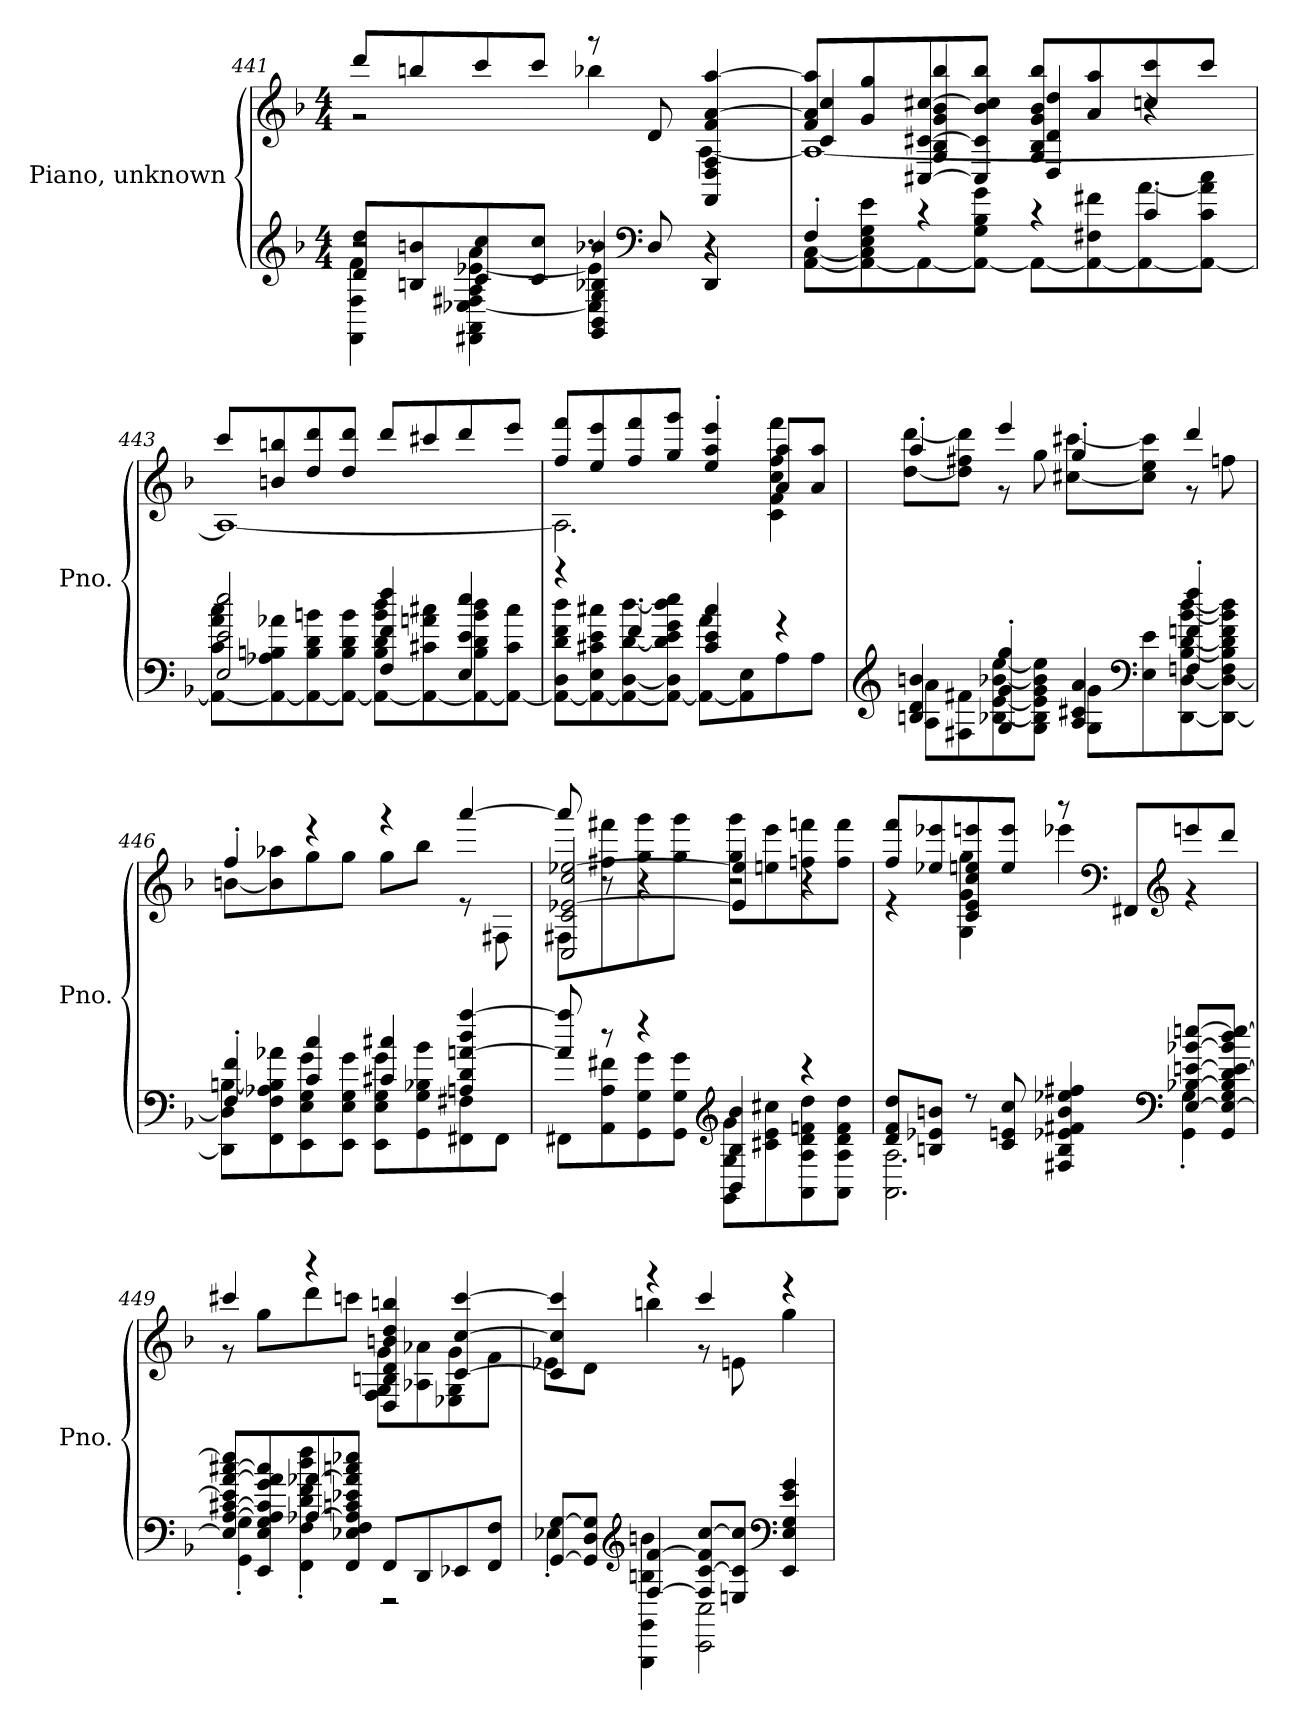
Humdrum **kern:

**kern	**kern
*part1	*part1
*staff2	*staff1
*I"Piano, unknown	*
*I'Pno.	*
*clefG2	*clefG2
*k[b-]	*k[b-]
*M4/4	*M4/4
=441	=441
*^	*^
*	*^	*	*
8d/ 8dd/L	4FF\ 4F\ 4f\	2r	8ddd/L	2r
8Bn/ 8bn/	.	.	8bbn/	.
8c/ 8cc/	4FF#X\ 4AA\ [4E-X\ 4F#X\ 4A\ [4e-X\ 4a\	.	8ccc/	.
8c/ 8cc/J	.	.	8ccc/J	.
8r	4E-\] 4e-\]	4GG/ 4BB-/ 4G/ 4B-X/ 4b-X/	8r	4bb-X\
*clefF4	*	*	*	*
8D/	.	.	8d/	.
4DD/	4r	4r	4FF/ 4D/ 4F/ 4f/ [4a/ [4aa/	[4A\
*	*v	*v	*	*
!!LO:LB:g=z
=442	=442	=442	=442
*	*	*	*^
4F'/	[8AA\ [8C\L	8f/ 8a/] 8aa/]L	1A_	4c/ 4cc/
.	8AA\_ 8C\] 8E\ 8G\ 8e\	8g/ 8gg/	.	.
4r	8AA\_	[8C#X/ [8c#X/ [8cc#X/	.	4G/' 4B-/' 4g/' 4b-/' 4bb-/'
.	8AA\_ 8G\ 8B-\ 8g\J	8C#/] 8c#/] 8b-/ 8cc#/] 8bb-/J	.	.
4r	8AA\L_	8G/ 8B-/ 8g/ 8b-/ 8bb-/L	.	4D/ 4d/ 4dd/
.	8AA\_ 8F#X\ 8f#X\	8a/ 8aa/	.	.
4c'/	8AA\_ [8a\	8ccn/ 8ccc/	.	4r
.	8AA\_ 8c\ 8a\] 8cc\J	8ccc/J	.	.
*	*	*	*v	*v
=443	=443	=443	=443
2E/ 2e/ 2ee/	8AA\_ 8c\ 8a\ 8cc\L	8ccc/L	1A_
.	8AA\_ 8A-X\ 8Bn\ 8a-X\	8bn/ 8bbn/	.
.	8AA\_ 8B\ 8d\ 8bn\	8dd/ 8ddd/	.
.	8AA\_ 8B\ 8d\ 8b\J	8dd/ 8ddd/J	.
4F/ 4f/ 4ff/	8AA\_ 8B\ 8d\ 8b\ 8dd\L	8ddd/L	.
.	8AA\_ 8c#X\ 8an\ 8cc#X\	8ccc#X/	.
4E/ 4e/ 4ee/	8AA\_ 8B\ 8d\ 8b\ 8dd\	8ddd/	.
.	8AA\_ 8c#\ 8cc#\J	8eee/J	.
=444	=444	=444	=444
4r	8AA\_ 8D\ 8d\ 8f\ 8dd\L	8ff/ 8fff/L	2.A\]
.	8AA\_ 8E\ 8c#X\ 8e\ 8cc#X\	8ee/ 8eee/	.
4f'/	8AA\_ [8D\ [8d\ [8dd\	8ff/ 8fff/	.
.	8AA\_ 8D\] 8d\] 8e\ 8g\ 8dd\] 8ee\J	8gg/ 8ggg/J	.
4c#/ 4e/ 4cc#/	8AA\_ 8a\L	4ee/' 4aa/' 4eee/'	.
.	8AA\] 8E\	.	.
4r	8A\	8a/ 8aa/L	4c\ 4f\ 4cc\ 4ff\ 4fff\
.	8A\J	8a/ 8aa/J	.
!!LO:PB:g=z	!!
=445	=445	=445	=445
*clefG2	*	*	*
4Bn/ 4d/ 4bn/	8A\ 8a\L	4aa'/	[8dd\ [8ddd\L
.	8F#X\ 8f#X\	.	8dd\] 8ff#X\ 8ddd\]J
4G/' 4g/' 4gg/'	[8B-X\ [8e\ [8b-X\ [8ee\	4eee/	8r
.	8G\ 8B-\] 8e\] 8g\ 8b-\] 8ee\]J	.	8gg\
4A/ 4c#X/ 4a/	8G\ 8g\L	4gg'/	[8cc#X\ [8ccc#X\L
*clefF4	*	*	*
.	8E\ 8e\	.	8cc#\] 8ee\ 8ccc#\]J
4Fn/' 4fn/' 4ff/'	[8DD\ [8D\ [8B-\ [8d\ [8b-\ [8dd\	4ddd/	8r
.	8DD\_ 8D\_ 8F\ 8B-\] 8d\] 8f\ 8b-\] 8dd\]J	.	8ffn\
=446	=446	=446	=446
4F/' 4f/'	8DD\] 8D\] [8Bn\L	4ff'/	[8bn\L
.	8FF\ 8F\ 8A-X\ 8B\] 8a-X\	.	8b\] 8aa-X\
4c/ 4cc/	8EE\ 8E\ 8G\ 8g\	4r	8gg\
.	8EE\ 8E\ 8G\ 8g\J	.	8gg\J
4c#X/ 4cc#X/	8EE\ 8E\ 8G\ 8g\L	4r	8gg\L
.	8GG\ 8G\ 8B-X\ 8b-\	.	8bb-\J
4An/ 4d/ [4an/ 4dd/ [4aa/	8FF#X\ 8F#X\	[4aaa/	8r
.	8FF#\J	.	8F#X\
!!LO:LB:g=z
=447	=447	=447	=447
*	*	*	*^
8a/] 8aa/]	8FF#X\L	8aaa/]	8F#X\L	2C/ 2c/ [2e-X/ 2cc/ [2ee-X/
8r	8AA\ 8A\ 8f#X\	8r	8ff#X\ 8fff#X\	.
4r	8GG\ 8G\ 8g\	4r	8gg\ 8ggg\	.
.	8GG\ 8G\ 8g\J	.	8gg\ 8ggg\J	.
*clefG2	*	*	*	*
4BB-/ 4B-/ 4b-/	8GG\ 8G\ 8g\L	2r	8gg\ 8ggg\L	4e-/] 4ee-/]
.	8c#X\ 8e\ 8cc#X\	.	8een\ 8eee\	.
4r	8AA\ 8A\ 8d\ 8fn\ 8dd\	.	8ffn\ 8fffn\	4r
.	8AA\ 8A\ 8d\ 8f\ 8dd\J	.	8ff\ 8fff\J	.
*	*	*	*v	*v
=448	=448	=448	=448
8d/ 8f/ 8dd/L	2.AA\ 2.A\	8ff/ 8fff/L	4r
8Bn/ 8e-X/ 8bn/J	.	8ee-X/ 8eee-X/	.
8r	.	8c/ 8e/ 8cc/ 8een/ 8eeen/	4G\ 4g\ 4gg\
8c/ 8en/ 8cc/	.	8ee/ 8eee/J	.
4F#X/ 4B/ 4e-X/ 4f#X/ 4b/ 4ee-X/ 4ff#X/	.	8r	4eee-X\
*	*	*clefF4	*
.	.	8FF#X/L	.
*clefF4	*	*clefG2	*
[8E/ [8B-X/ [8en/ [8b-X/ [8een/L	4GG\' 4G\'	8eeen/	4r
8GG/ 8E/_ 8G/ 8B-/] 8d/ 8e/_ 8b-/] 8dd/ 8ee/_J	.	8ddd/J	.
!!LO:LB:g=z	!!
=449	=449	=449	=449
8E/] [8A/ [8c#X/ 8e/] [8a/ [8cc#X/ 8ee/]L	4GG\' 4G\'	4ccc#X/	8r
8EE/ 8E/ 8G/ 8A/] 8c#/] 8g/ 8a/] 8cc#/]	.	.	8gg\L
[8A-X/ [8a-X/	4FF\' 4F\' 4d\' 4f\' 4dd\' 4ff\'	4r	8ddd\
8FF/ 8E-X/ 8F/ 8A-/] 8cn/ 8e-X/ 8a-/] 8ccn/ 8ee-X/J	.	.	8cccn\J
8FF/L	2r	4D/ 4Bn/ 4d/ 4bn/ 4dd/ 4bbn/	8F\ 8G\ 8g\L
8DD/	.	.	8A-X\ 8a-X\
8EE-X/	.	[4c/ [4cc/ [4ccc/	8E-X\ 8G\ 8g\
8FF/ 8F/J	.	.	8f\J
=450	=450	=450	=450
[8GG/ [8G/L	4E-X'\	4c/] 4cc/] 4ccc/]	8e-X\L
8GG/] 8D/ 8G/]J	.	.	8d\J
*clefG2	*	*	*
[4F/ [4f/	4GGG\ 4GG\ 4Bn\ 4bn\	4r	4bbn\
8F/] [8c/ 8f/] [8cc/L	2CC\ 2C\	4ccc/	8r
8En/ 8c/] 8cc/]J	.	.	8en\
*clefF4	*	*	*
4EE/ 4E/ 4G/ 4e/ 4g/	.	4r	4gg\
*v	*v	*	*
*	*v	*v
=	=
*-	*-
